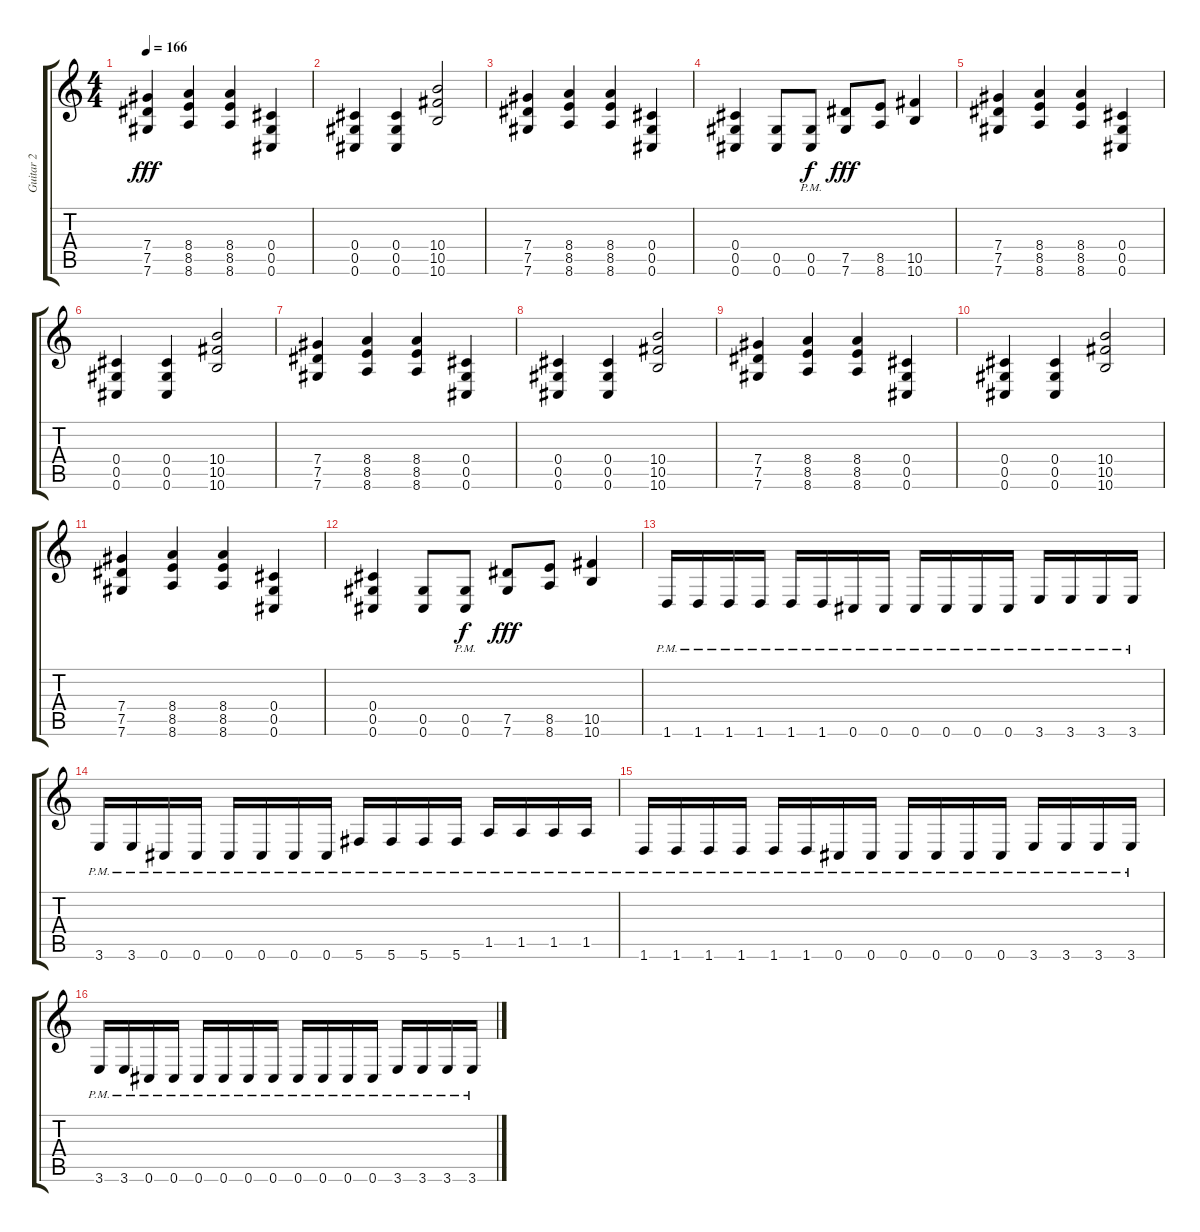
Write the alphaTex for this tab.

\track ("Guitar 2" "Guitar 2") {instrument distortionguitar}
\staff {score tabs}
\tuning (Eb4 Bb3 Gb3 Db3 Ab2 Db2) {hide}
\ts (4 4)
\tempo 166
\clef g2
\ks c
(7.4 7.5 7.6).4{dy fff} (8.4 8.5 8.6).4 (8.4 8.5 8.6).4 (0.4 0.5 0.6).4 |
(0.4 0.5 0.6).4 (0.4 0.5 0.6).4 (10.4 10.5 10.6).2 |
(7.4 7.5 7.6).4 (8.4 8.5 8.6).4 (8.4 8.5 8.6).4 (0.4 0.5 0.6).4 |
(0.4 0.5 0.6).4 (0.5 0.6).8 (0.5{pm} 0.6{pm}).8{dy f} (7.5 7.6).8{dy fff} (8.5 8.6).8 (10.5 10.6).4 |
(7.4 7.5 7.6).4 (8.4 8.5 8.6).4 (8.4 8.5 8.6).4 (0.4 0.5 0.6).4 |
(0.4 0.5 0.6).4 (0.4 0.5 0.6).4 (10.4 10.5 10.6).2 |
(7.4 7.5 7.6).4 (8.4 8.5 8.6).4 (8.4 8.5 8.6).4 (0.4 0.5 0.6).4 |
(0.4 0.5 0.6).4 (0.4 0.5 0.6).4 (10.4 10.5 10.6).2 |
(7.4 7.5 7.6).4 (8.4 8.5 8.6).4 (8.4 8.5 8.6).4 (0.4 0.5 0.6).4 |
(0.4 0.5 0.6).4 (0.4 0.5 0.6).4 (10.4 10.5 10.6).2 |
(7.4 7.5 7.6).4 (8.4 8.5 8.6).4 (8.4 8.5 8.6).4 (0.4 0.5 0.6).4 |
(0.4 0.5 0.6).4 (0.5 0.6).8 (0.5{pm} 0.6{pm}).8{dy f} (7.5 7.6).8{dy fff} (8.5 8.6).8 (10.5 10.6).4 |
1.6{pm}.16 1.6{pm}.16 1.6{pm}.16 1.6{pm}.16 1.6{pm}.16 1.6{pm}.16 0.6{pm}.16 0.6{pm}.16 0.6{pm}.16 0.6{pm}.16 0.6{pm}.16 0.6{pm}.16 3.6{pm}.16 3.6{pm}.16 3.6{pm}.16 3.6{pm}.16 |
3.6{pm}.16 3.6{pm}.16 0.6{pm}.16 0.6{pm}.16 0.6{pm}.16 0.6{pm}.16 0.6{pm}.16 0.6{pm}.16 5.6{pm}.16 5.6{pm}.16 5.6{pm}.16 5.6{pm}.16 1.5{pm}.16 1.5{pm}.16 1.5{pm}.16 1.5{pm}.16 |
1.6{pm}.16 1.6{pm}.16 1.6{pm}.16 1.6{pm}.16 1.6{pm}.16 1.6{pm}.16 0.6{pm}.16 0.6{pm}.16 0.6{pm}.16 0.6{pm}.16 0.6{pm}.16 0.6{pm}.16 3.6{pm}.16 3.6{pm}.16 3.6{pm}.16 3.6{pm}.16 |
3.6{pm}.16 3.6{pm}.16 0.6{pm}.16 0.6{pm}.16 0.6{pm}.16 0.6{pm}.16 0.6{pm}.16 0.6{pm}.16 0.6{pm}.16 0.6{pm}.16 0.6{pm}.16 0.6{pm}.16 3.6{pm}.16 3.6{pm}.16 3.6{pm}.16 3.6{pm}.16
